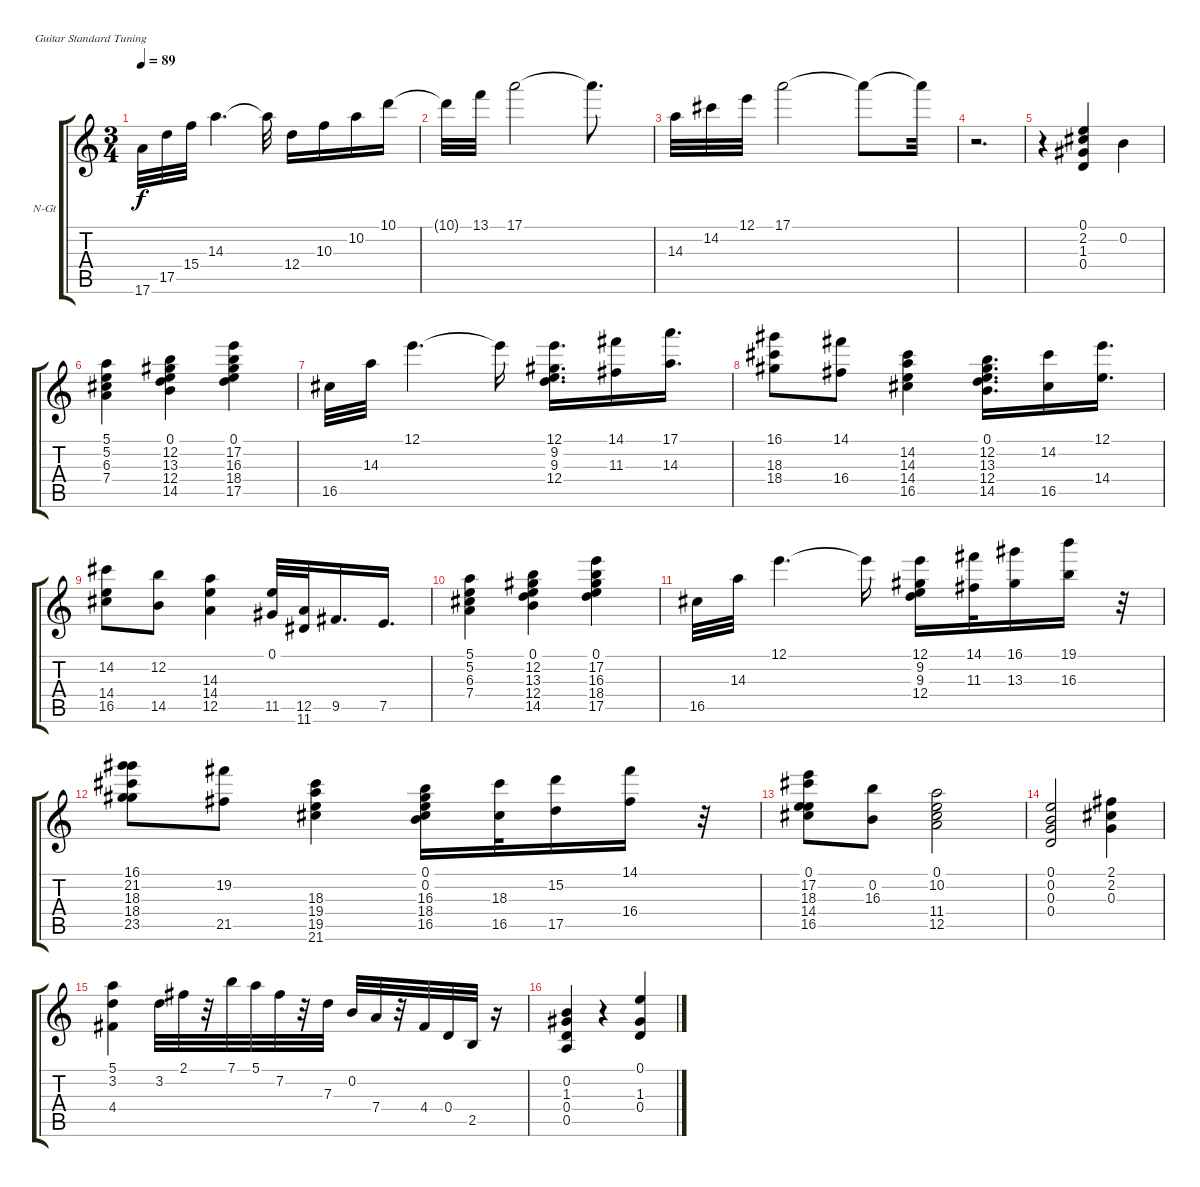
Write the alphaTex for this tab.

\bracketExtendMode groupsimilarinstruments
\firstSystemTrackNameOrientation horizontal
\otherSystemsTrackNameOrientation horizontal
\track ("1st Guitar" "N-Gt") {instrument acousticguitarnylon}
\staff {score tabs}
\tuning (E4 B3 G3 D3 A2 E2)
\ts (3 4)
\tempo 89
\clef g2
\ks c
17.6.32{dy f} 17.5.32 15.4.32 14.3.4{d} 14.3{t}.32 12.4.16 10.3.16 10.2.16 10.1.16 |
10.1{t}.32 13.1.32 17.1.2 17.1{t}.8{d} |
14.3.32 14.2.32 12.1.32 17.1.2 17.1{t}.8 17.1{t}.32 |
r.2{d} |
r.4 (0.1 2.2 1.3 0.4).4 0.2.4 |
(5.1 5.2 6.3 7.4).4 (0.1 12.2 13.3 12.4 14.5).4 (0.1 17.2 16.3 18.4 17.5).4 |
16.5.32 14.3.32 12.1.4{d} 12.1{t}.16 (12.1 9.2 9.3 12.4).16{d} (14.1 11.3).16 (17.1 14.3).16{d} |
(16.1 18.3 18.4).8 (14.1 16.4).8 (14.2 14.3 14.4 16.5).4 (0.1 12.2 13.3 12.4 14.5).16{d} (14.2 16.5).16 (12.1 14.4).16{d} |
(14.2 14.4 16.5).8 (12.2 14.5).8 (14.3 14.4 12.5).4 (0.1 11.5).32 (12.5 11.6).32 9.5.16{d} 7.5.16{d} |
(5.1 5.2 6.3 7.4).4 (0.1 12.2 13.3 12.4 14.5).4 (0.1 17.2 16.3 18.4 17.5).4 |
16.5.32 14.3.32 12.1.4{d} 12.1{t}.16 (12.1 9.2 9.3 12.4).16 (14.1 11.3).32 (16.1 13.3).16 (19.1 16.3).16 r.32 |
(16.1 21.2 18.3 18.4 23.5).8 (19.2 21.5).8 (18.3 19.4 19.5 21.6).4 (0.1 0.2 16.3 18.4 16.5).16 (18.3 16.5).32 (15.2 17.5).16 (14.1 16.4).16 r.32 |
(0.1 17.2 18.3 14.4 16.5).8 (0.2 16.3).8 (0.1 10.2 11.4 12.5).2 |
(0.1 0.2 0.3 0.4).2 (2.1 2.2 0.3).4 |
(5.1 3.2 4.4).4 3.2.32 2.1.32 r.32 7.1.32 5.1.32 7.2.32 r.32 7.3.32 0.2.32 7.4.32 r.32 4.4.32 0.4.32 2.5.32 r.16 |
(0.2 1.3 0.4 0.5).4 r.4 (0.1 1.3 0.4).4
